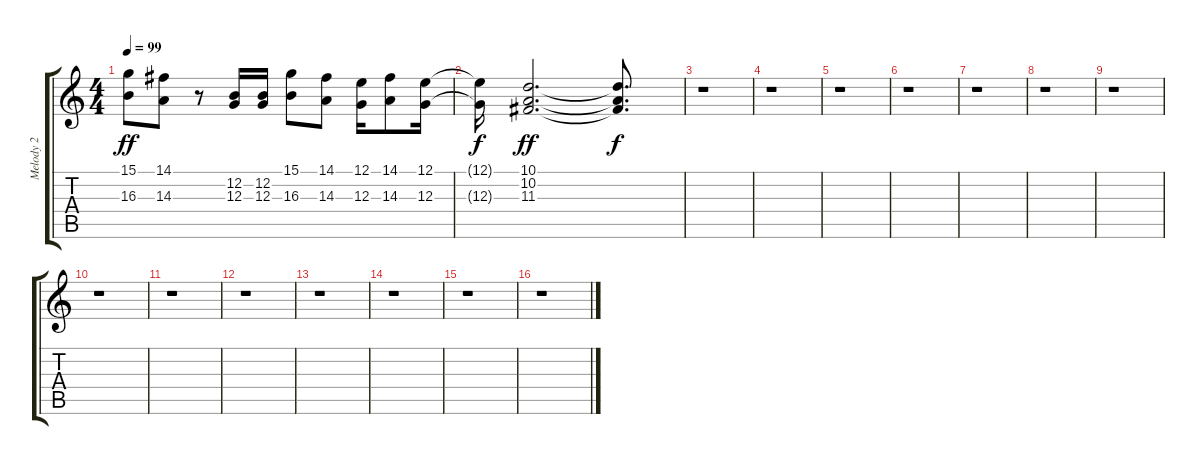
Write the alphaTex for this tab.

\track ("Melody 2" "Melody 2") {instrument lead4chiff}
\staff {score tabs}
\tuning (E4 B3 G3 D3 A2 E2) {hide}
\ts (4 4)
\tempo 99
\clef g2
\ks c
(15.1 16.3).8{dy ff} (14.1 14.3).8 r.8 (12.2 12.3).16 (12.2 12.3).16 (15.1 16.3).8 (14.1 14.3).8 (12.1 12.3).16 (14.1 14.3).8 (12.1 12.3).16 |
(12.1{t} 12.3{t}).16{dy f} (10.1 10.2 11.3).2{d dy ff} (10.1{t} 10.2{t} 11.3{t}).8{d dy f} |
r.1 |
r.1 |
r.1 |
r.1 |
r.1 |
r.1 |
r.1 |
r.1 |
r.1 |
r.1 |
r.1 |
r.1 |
r.1 |
r.1
